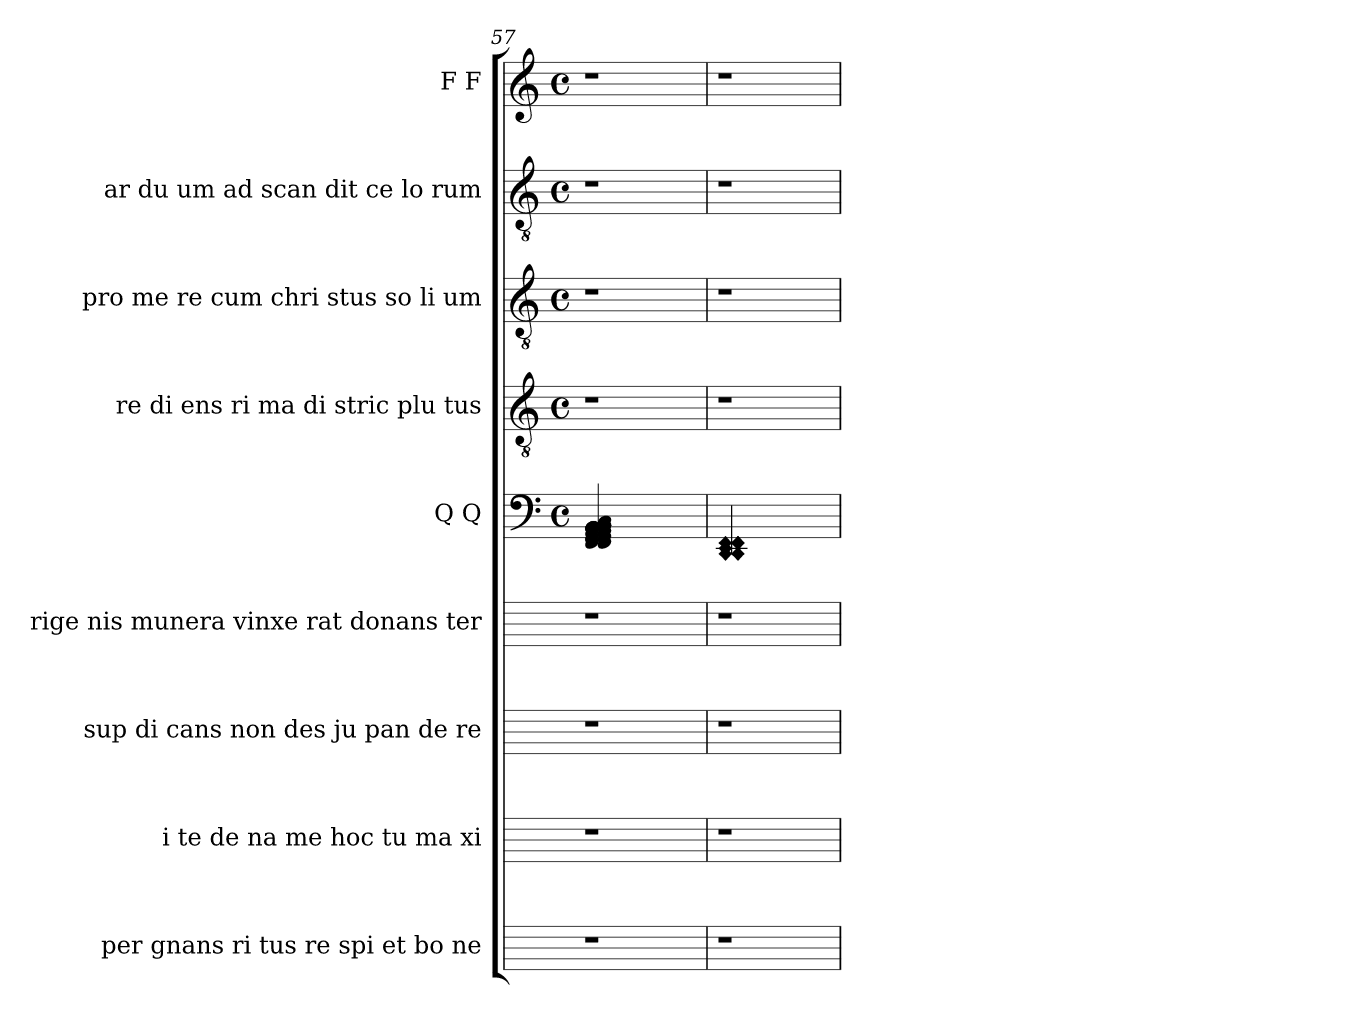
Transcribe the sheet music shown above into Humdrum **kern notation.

**kern	**kern	**kern	**kern	**kern	**kern	**kern	**kern	**kern
*part9	*part8	*part7	*part6	*part5	*part4	*part3	*part2	*part1
*staff9	*staff8	*staff7	*staff6	*staff5	*staff4	*staff3	*staff2	*staff1
*I"per  gnans  ri tus re  spi  et bo ne	*I"i  te de  na  me hoc tu  ma xi	*I"sup  di cans non des  ju  pan de re	*I"rige nis munera  vinxe rat donans ter	*I"Q  Q	*I"re di ens  ri ma di stric  plu  tus	*I"pro me re cum chri  stus so li um	*I"ar du um  ad  scan dit  ce lo rum	*I"F  F
*	*	*I'P	*	*	*	*I'Ch	*	*
!!LO:PB:g=z
*	*	*	*	*clefF4	*clefGv2	*clefGv2	*clefGv2	*clefG2
*	*	*	*	*M4/4	*M4/4	*M4/4	*M4/4	*M4/4
*	*	*	*	*met(c)	*met(c)	*met(c)	*met(c)	*met(c)
=57	=57	=57	=57	=57	=57	=57	=57	=57
1r	1r	1r	1r	4BB/ 4GG/ 4AA/ 4GG/ 4FF/ 4BB/ 4BB/ 4BB/ 4C/ 4BB/ 4AA/ 4GG/ 4FF/ 4BB/	1r	1r	1r	1r
.	.	.	.	2.ryy	.	.	.	.
!!LO:LB:g=z
=58	=58	=58	=58	=58	=58	=58	=58	=58
!	!	!	!	!LO:N:n=1:head=diamond	!	!	!	!
!	!	!	!	!LO:N:n=2:head=diamond	!	!	!	!
!	!	!	!	!LO:N:n=3:head=diamond	!	!	!	!
!	!	!	!	!LO:N:n=4:head=diamond	!	!	!	!
!	!	!	!	!LO:N:n=5:head=diamond	!	!	!	!
!	!	!	!	!LO:N:n=6:head=diamond	!	!	!	!
1r	1r	1r	1r	4DD/ 4EE/ 4FF/ 4FF/ 4FF/ 4DD/	1r	1r	1r	1r
.	.	.	.	2.ryy	.	.	.	.
=	=	=	=	=	=	=	=	=
*-	*-	*-	*-	*-	*-	*-	*-	*-
